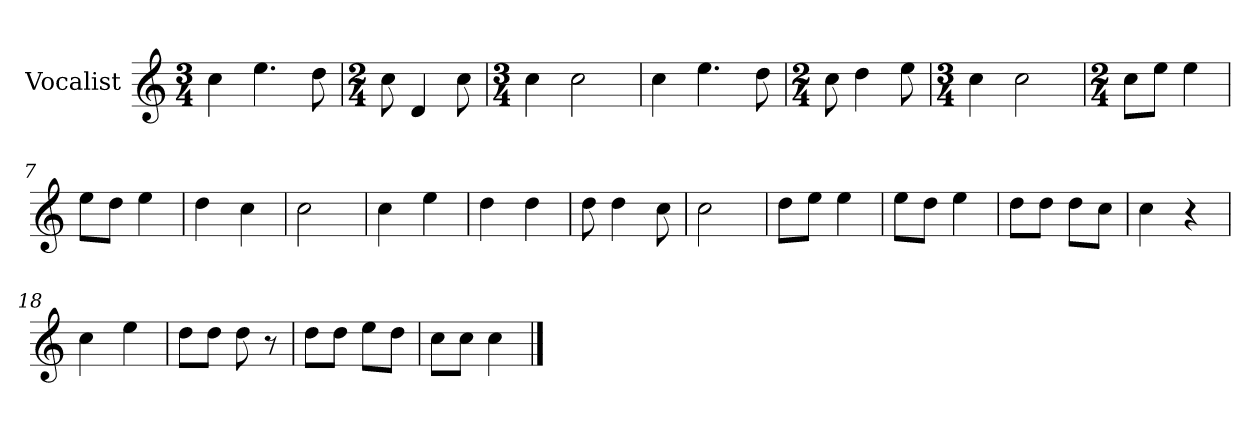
**kern
*part1
*staff1
*I"Vocalist
*k[]
*C:
*M3/4
=
4cc
4.ee
8dd
=1
*M2/4
8cc
4d
8cc
=2
*M3/4
4cc
2cc
=3
4cc
4.ee
8dd
=4
*M2/4
8cc
4dd
8ee
=5
*M3/4
4cc
2cc
=6
*M2/4
8ccL
8eeJ
4ee
=7
8eeL
8ddJ
4ee
=8
4dd
4cc
=9
2cc
=10
4cc
4ee
=11
4dd
4dd
=12
8dd
4dd
8cc
=13
2cc
=14
8ddL
8eeJ
4ee
=15
8eeL
8ddJ
4ee
=16
8ddL
8ddJ
8ddL
8ccJ
=17
4cc
4r
=18
4cc
4ee
=19
8ddL
8ddJ
8dd
8r
=20
8ddL
8ddJ
8eeL
8ddJ
=21
8ccL
8ccJ
4cc
==
*-
